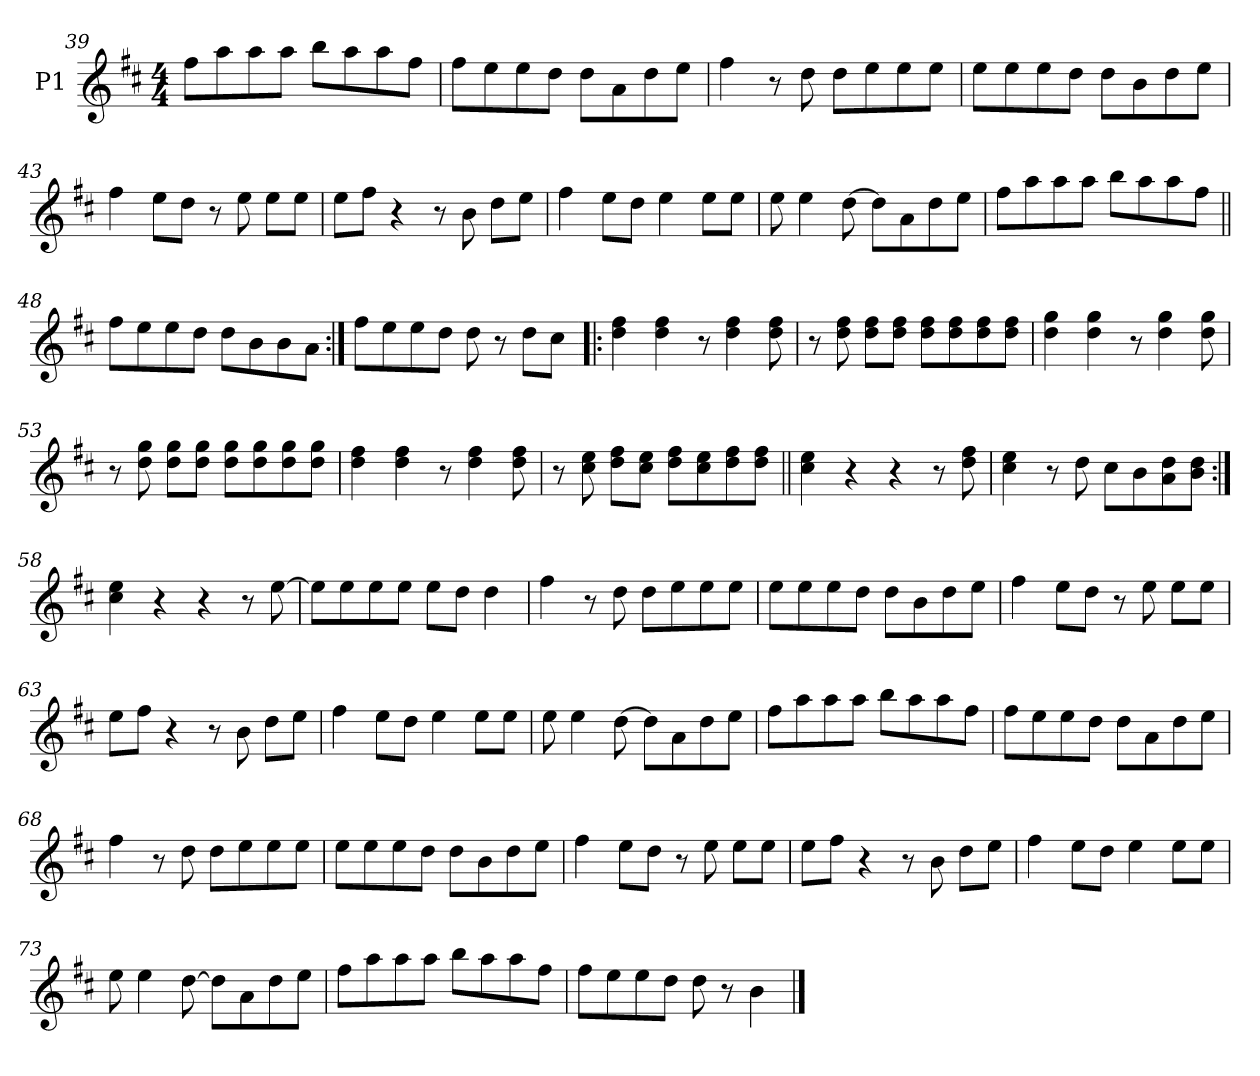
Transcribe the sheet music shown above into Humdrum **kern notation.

**kern
*part1
*staff1
*I"P1
*clefG2
*k[f#c#]
*b:
*M4/4
=39
8ff#\L
8aa\
8aa\
8aa\J
8bb\L
8aa\
8aa\
8ff#\J
=40
8ff#\L
8ee\
8ee\
8dd\J
8dd\L
8a\
8dd\
8ee\J
=41
4ff#\
8r
8dd\
8dd\L
8ee\
8ee\
8ee\J
=42
8ee\L
8ee\
8ee\
8dd\J
8dd\L
8b\
8dd\
8ee\J
!!LO:LB:g=z
=43
4ff#\
8ee\L
8dd\J
8r
8ee\
8ee\L
8ee\J
=44
8ee\L
8ff#\J
4r
8r
8b\
8dd\L
8ee\J
=45
4ff#\
8ee\L
8dd\J
4ee\
8ee\L
8ee\J
=46
8ee\
4ee\
[>8dd\
8dd\L]
8a\
8dd\
8ee\J
!!LO:PB:g=z
=47
8ff#\L
8aa\
8aa\
8aa\J
8bb\L
8aa\
8aa\
8ff#\J
=48||
8ff#\L
8ee\
8ee\
8dd\J
8dd\L
8b\
8b\
8a\J
=49:|!
8ff#\L
8ee\
8ee\
8dd\J
8dd\
8r
8dd\L
8cc#\J
=50!|:
4dd\ 4ff#\
4dd\ 4ff#\
8r
4dd\ 4ff#\
8dd\ 8ff#\
!!LO:LB:g=z
=51
8r
8dd\ 8ff#\
8dd\ 8ff#\L
8dd\ 8ff#\J
8dd\ 8ff#\L
8dd\ 8ff#\
8dd\ 8ff#\
8dd\ 8ff#\J
=52
4dd\ 4gg\
4dd\ 4gg\
8r
4dd\ 4gg\
8dd\ 8gg\
=53
8r
8dd\ 8gg\
8dd\ 8gg\L
8dd\ 8gg\J
8dd\ 8gg\L
8dd\ 8gg\
8dd\ 8gg\
8dd\ 8gg\J
=54
4dd\ 4ff#\
4dd\ 4ff#\
8r
4dd\ 4ff#\
8dd\ 8ff#\
=55
8r
8cc#\ 8ee\
8dd\ 8ff#\L
8cc#\ 8ee\J
8dd\ 8ff#\L
8cc#\ 8ee\
8dd\ 8ff#\
8dd\ 8ff#\J
!!LO:LB:g=z
=56||
4cc#\ 4ee\
4r
4r
8r
8dd\ 8ff#\
=57
4cc#\ 4ee\
8r
8dd\
8cc#\L
8b\
8a\ 8dd\
8b\ 8dd\J
=58:|!
4cc#\ 4ee\
4r
4r
8r
[>8ee\
=59
8ee\L]
8ee\
8ee\
8ee\J
8ee\L
8dd\J
4dd\
=60
4ff#\
8r
8dd\
8dd\L
8ee\
8ee\
8ee\J
!!LO:LB:g=z
=61
8ee\L
8ee\
8ee\
8dd\J
8dd\L
8b\
8dd\
8ee\J
=62
4ff#\
8ee\L
8dd\J
8r
8ee\
8ee\L
8ee\J
=63
8ee\L
8ff#\J
4r
8r
8b\
8dd\L
8ee\J
=64
4ff#\
8ee\L
8dd\J
4ee\
8ee\L
8ee\J
=65
8ee\
4ee\
[>8dd\
8dd\L]
8a\
8dd\
8ee\J
!!LO:LB:g=z
=66
8ff#\L
8aa\
8aa\
8aa\J
8bb\L
8aa\
8aa\
8ff#\J
=67
8ff#\L
8ee\
8ee\
8dd\J
8dd\L
8a\
8dd\
8ee\J
=68
4ff#\
8r
8dd\
8dd\L
8ee\
8ee\
8ee\J
=69
8ee\L
8ee\
8ee\
8dd\J
8dd\L
8b\
8dd\
8ee\J
!!LO:LB:g=z
=70
4ff#\
8ee\L
8dd\J
8r
8ee\
8ee\L
8ee\J
=71
8ee\L
8ff#\J
4r
8r
8b\
8dd\L
8ee\J
=72
4ff#\
8ee\L
8dd\J
4ee\
8ee\L
8ee\J
!!LO:LB:g=z
=73
8ee\
4ee\
[>8dd\
8dd\L]
8a\
8dd\
8ee\J
=74
8ff#\L
8aa\
8aa\
8aa\J
8bb\L
8aa\
8aa\
8ff#\J
=75
8ff#\L
8ee\
8ee\
8dd\J
8dd\
8r
4b\
==
*-
